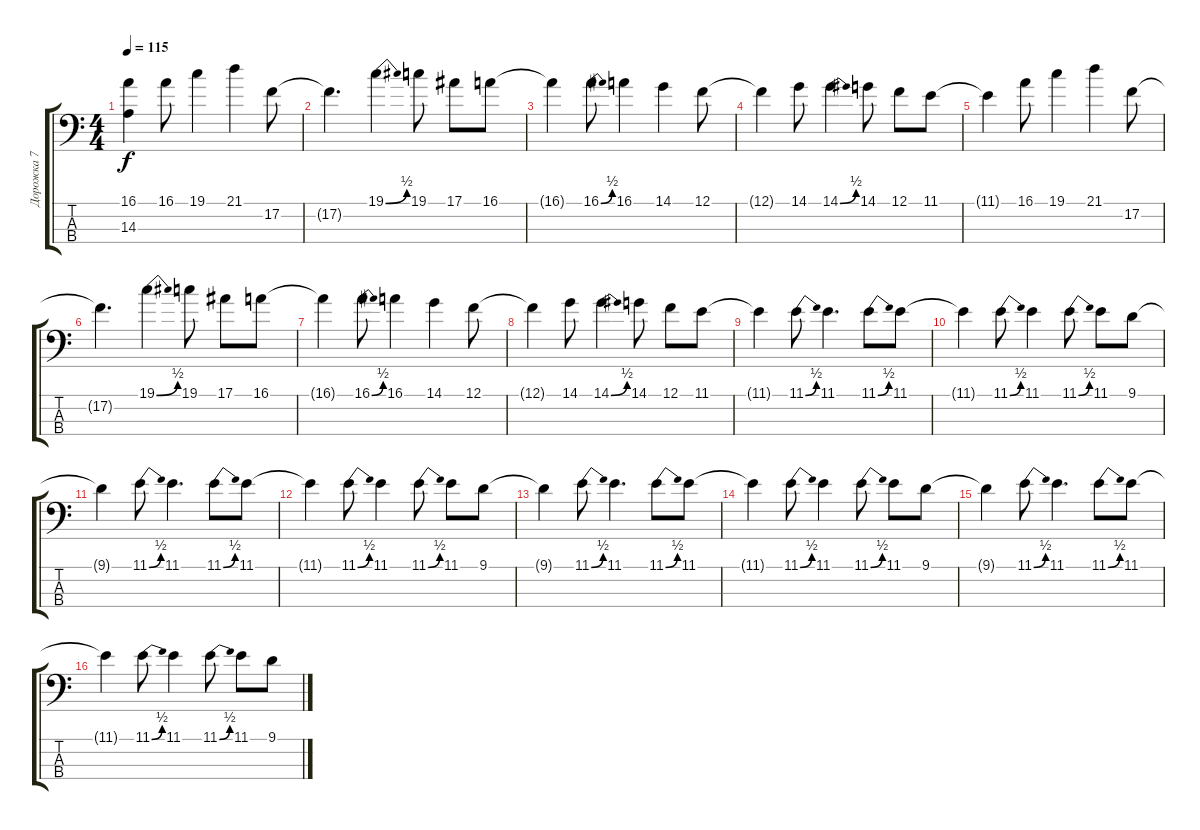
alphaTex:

\track ("Дорожка 7" "Дорожка 7") {instrument distortionguitar}
\staff {score tabs}
\tuning (F2 C2 G1 D1) {hide}
\ts (4 4)
\tempo 115
\clef f4
\ks c
(16.1{t} 14.3{t}).4{dy f} 16.1.8 19.1.4 21.1.4 17.2.8 |
17.2{t}.4{d} 19.1{be (bend 0 0 60 2)}.4 19.1.8 17.1.8 16.1.8 |
16.1{t}.4 16.1{be (bend 0 0 60 2)}.8 16.1.4 14.1.4 12.1.8 |
12.1{t}.4 14.1.8 14.1{be (bend 0 0 60 2)}.4 14.1.8 12.1.8 11.1.8 |
11.1{t}.4 16.1.8 19.1.4 21.1.4 17.2.8 |
17.2{t}.4{d} 19.1{be (bend 0 0 60 2)}.4 19.1.8 17.1.8 16.1.8 |
16.1{t}.4 16.1{be (bend 0 0 60 2)}.8 16.1.4 14.1.4 12.1.8 |
12.1{t}.4 14.1.8 14.1{be (bend 0 0 60 2)}.4 14.1.8 12.1.8 11.1.8 |
11.1{t}.4 11.1{be (bend 0 0 60 2)}.8 11.1.4{d} 11.1{be (bend 0 0 60 2)}.8 11.1.8 |
11.1{t}.4 11.1{be (bend 0 0 60 2)}.8 11.1.4 11.1{be (bend 0 0 60 2)}.8 11.1.8 9.1.8 |
9.1{t}.4 11.1{be (bend 0 0 60 2)}.8 11.1.4{d} 11.1{be (bend 0 0 60 2)}.8 11.1.8 |
11.1{t}.4 11.1{be (bend 0 0 60 2)}.8 11.1.4 11.1{be (bend 0 0 60 2)}.8 11.1.8 9.1.8 |
9.1{t}.4 11.1{be (bend 0 0 60 2)}.8 11.1.4{d} 11.1{be (bend 0 0 60 2)}.8 11.1.8 |
11.1{t}.4 11.1{be (bend 0 0 60 2)}.8 11.1.4 11.1{be (bend 0 0 60 2)}.8 11.1.8 9.1.8 |
9.1{t}.4 11.1{be (bend 0 0 60 2)}.8 11.1.4{d} 11.1{be (bend 0 0 60 2)}.8 11.1.8 |
11.1{t}.4 11.1{be (bend 0 0 60 2)}.8 11.1.4 11.1{be (bend 0 0 60 2)}.8 11.1.8 9.1.8
